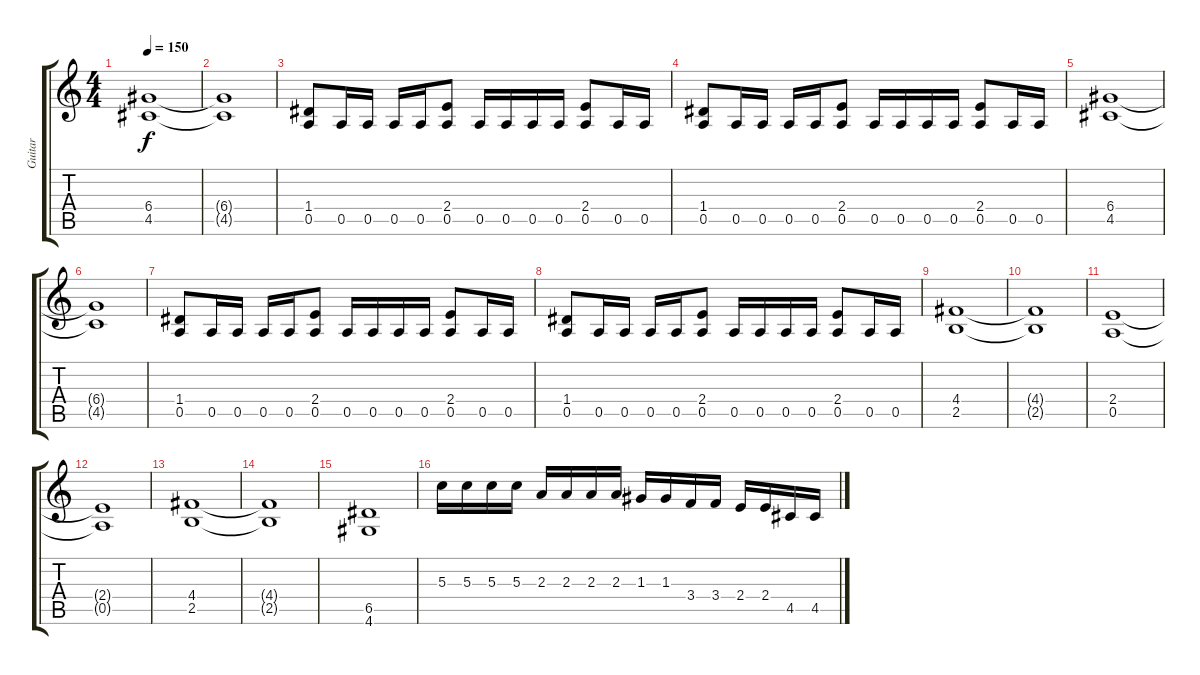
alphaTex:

\track ("Guitar" "Guitar") {instrument distortionguitar}
\staff {score tabs}
\tuning (E4 B3 G3 D3 A2 E2) {hide}
\ts (4 4)
\tempo 150
\clef g2
\ks c
(6.4 4.5).1{dy f} |
(6.4{t} 4.5{t}).1 |
(1.4 0.5).8 0.5.16 0.5.16 0.5.16 0.5.16 (2.4 0.5).8 0.5.16 0.5.16 0.5.16 0.5.16 (2.4 0.5).8 0.5.16 0.5.16 |
(1.4 0.5).8 0.5.16 0.5.16 0.5.16 0.5.16 (2.4 0.5).8 0.5.16 0.5.16 0.5.16 0.5.16 (2.4 0.5).8 0.5.16 0.5.16 |
(6.4 4.5).1 |
(6.4{t} 4.5{t}).1 |
(1.4 0.5).8 0.5.16 0.5.16 0.5.16 0.5.16 (2.4 0.5).8 0.5.16 0.5.16 0.5.16 0.5.16 (2.4 0.5).8 0.5.16 0.5.16 |
(1.4 0.5).8 0.5.16 0.5.16 0.5.16 0.5.16 (2.4 0.5).8 0.5.16 0.5.16 0.5.16 0.5.16 (2.4 0.5).8 0.5.16 0.5.16 |
(4.4 2.5).1 |
(4.4{t} 2.5{t}).1 |
(2.4 0.5).1 |
(2.4{t} 0.5{t}).1 |
(4.4 2.5).1 |
(4.4{t} 2.5{t}).1 |
(6.5 4.6).1 |
5.3.16 5.3.16 5.3.16 5.3.16 2.3.16 2.3.16 2.3.16 2.3.16 1.3.16 1.3.16 3.4.16 3.4.16 2.4.16 2.4.16 4.5.16 4.5.16
